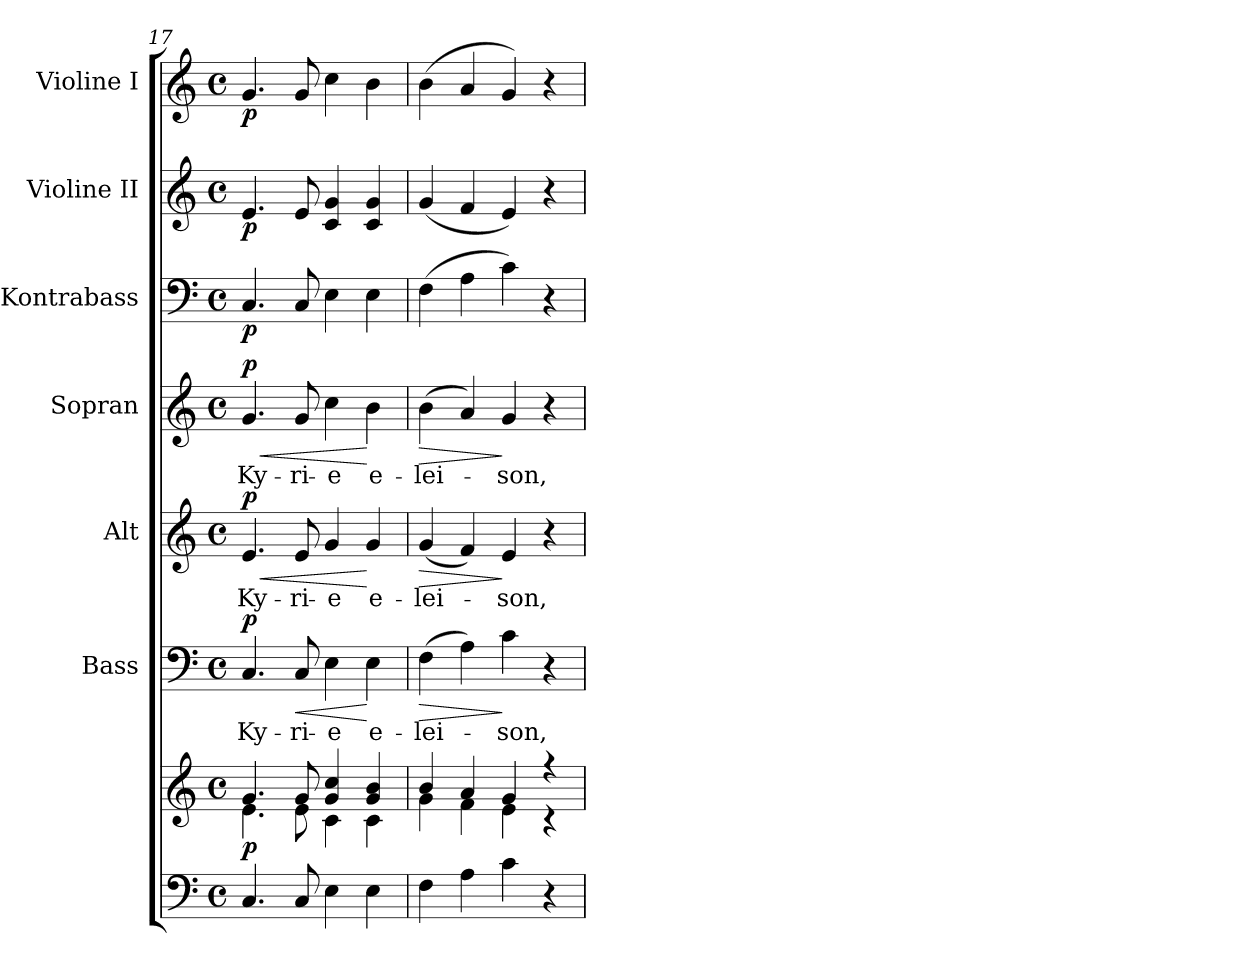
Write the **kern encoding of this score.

**kern	**kern	**dynam	**kern	**text	**dynam	**kern	**text	**dynam	**kern	**text	**dynam	**kern	**dynam	**kern	**dynam	**kern	**dynam
*part7	*part7	*part7	*part6	*part6	*part6	*part5	*part5	*part5	*part4	*part4	*part4	*part3	*part3	*part2	*part2	*part1	*part1
*staff8	*staff7	*staff7/8	*staff6	*staff6	*staff6	*staff5	*staff5	*staff5	*staff4	*staff4	*staff4	*staff3	*staff3	*staff2	*staff2	*staff1	*staff1
*	*	*	*I"Bass	*	*	*I"Alt	*	*	*I"Sopran	*	*	*I"Kontrabass	*	*I"Violine II	*	*I"Violine I	*
*	*	*	*I'B.	*	*	*I'A.	*	*	*I'S.	*	*	*I'Kb.	*	*I'Vl. II	*	*I'Vl. I	*
*clefF4	*clefG2	*	*clefF4	*	*	*clefG2	*	*	*clefG2	*	*	*clefF4	*	*clefG2	*	*clefG2	*
*	*	*	*	*	*	*	*	*	*	*	*	*ITrd7c12	*	*	*	*	*
*k[]	*k[]	*	*k[]	*	*	*k[]	*	*	*k[]	*	*	*k[]	*	*k[]	*	*k[]	*
*C:	*C:	*	*C:	*	*	*C:	*	*	*C:	*	*	*C:	*	*C:	*	*C:	*
*M4/4	*M4/4	*	*M4/4	*	*	*M4/4	*	*	*M4/4	*	*	*M4/4	*	*M4/4	*	*M4/4	*
*met(c)	*met(c)	*	*met(c)	*	*	*met(c)	*	*	*met(c)	*	*	*met(c)	*	*met(c)	*	*met(c)	*
=17	=17	=17	=17	=17	=17	=17	=17	=17	=17	=17	=17	=17	=17	=17	=17	=17	=17
*	*^	*	*	*	*	*	*	*	*	*	*	*	*	*	*	*	*
!	!	!	!LO:DY:b	!	!LO:LY:b	!LO:DY:a	!	!LO:LY:b	!LO:HP:b	!	!LO:LY:b	!LO:HP:b	!	!	!	!	!	!
!	!	!	!	!	!	!	!	!	!LO:DY:n=1:a	!	!	!LO:DY:n=1:a	!	!LO:DY:b	!	!LO:DY:b	!	!LO:DY:b
4.C/	4.g/	4.e\	p	4.C/	Ky-	p	4.e/	Ky-	< p	4.g/	Ky-	< p	4.CC/	p	4.e/	p	4.g/	p
!	!	!	!	!	!LO:LY:b	!LO:HP:b	!	!LO:LY:b	!	!	!LO:LY:b	!	!	!	!	!	!	!
8C/	8g/	8e\	.	8C/	-ri-	<	8e/	-ri-	.	8g/	-ri-	.	8CC/	.	8e/	.	8g/	.
!	!	!	!	!	!LO:LY:b	!	!	!LO:LY:b	!	!	!LO:LY:b	!	!	!	!	!	!	!
4E\	4g/ 4cc/	4c\	.	4E\	-e	.	4g/	-e	.	4cc\	-e	.	4EE\	.	4c/ 4g/	.	4cc\	.
!	!	!	!	!	!LO:LY:b	!	!	!LO:LY:b	!	!	!LO:LY:b	!	!	!	!	!	!	!
4E\	4g/ 4b/	4c\	.	4E\	e-	[	4g/	e-	[	4b\	e-	[	4EE\	.	4c/ 4g/	.	4b\	.
=18	=18	=18	=18	=18	=18	=18	=18	=18	=18	=18	=18	=18	=18	=18	=18	=18	=18	=18
!	!	!	!	!	!LO:LY:b	!LO:HP:b	!	!LO:LY:b	!LO:HP:b	!	!LO:LY:b	!LO:HP:b	!	!	!	!	!	!
4F\	4b/	4g\	.	(>4F\	-lei-	>	(<4g/	-lei-	>	(>4b\	-lei-	>	(>4FF\	.	(<4g/	.	(>4b\	.
4A\	4a/	4f\	.	4A\)	.	.	4f/)	.	.	4a/)	.	.	4AA\	.	4f/	.	4a/	.
!	!	!	!	!	!LO:LY:b	!	!	!LO:LY:b	!	!	!LO:LY:b	!	!	!	!	!	!	!
4c\	4g/	4e\	.	4c\	-son,	]	4e/	-son,	]	4g/	-son,	]	4C\)	.	4e/)	.	4g/)	.
4r	4r	4r	.	4r	.	.	4r	.	.	4r	.	.	4r	.	4r	.	4r	.
*	*v	*v	*	*	*	*	*	*	*	*	*	*	*	*	*	*	*	*
=	=	=	=	=	=	=	=	=	=	=	=	=	=	=	=	=	=
*-	*-	*-	*-	*-	*-	*-	*-	*-	*-	*-	*-	*-	*-	*-	*-	*-	*-
